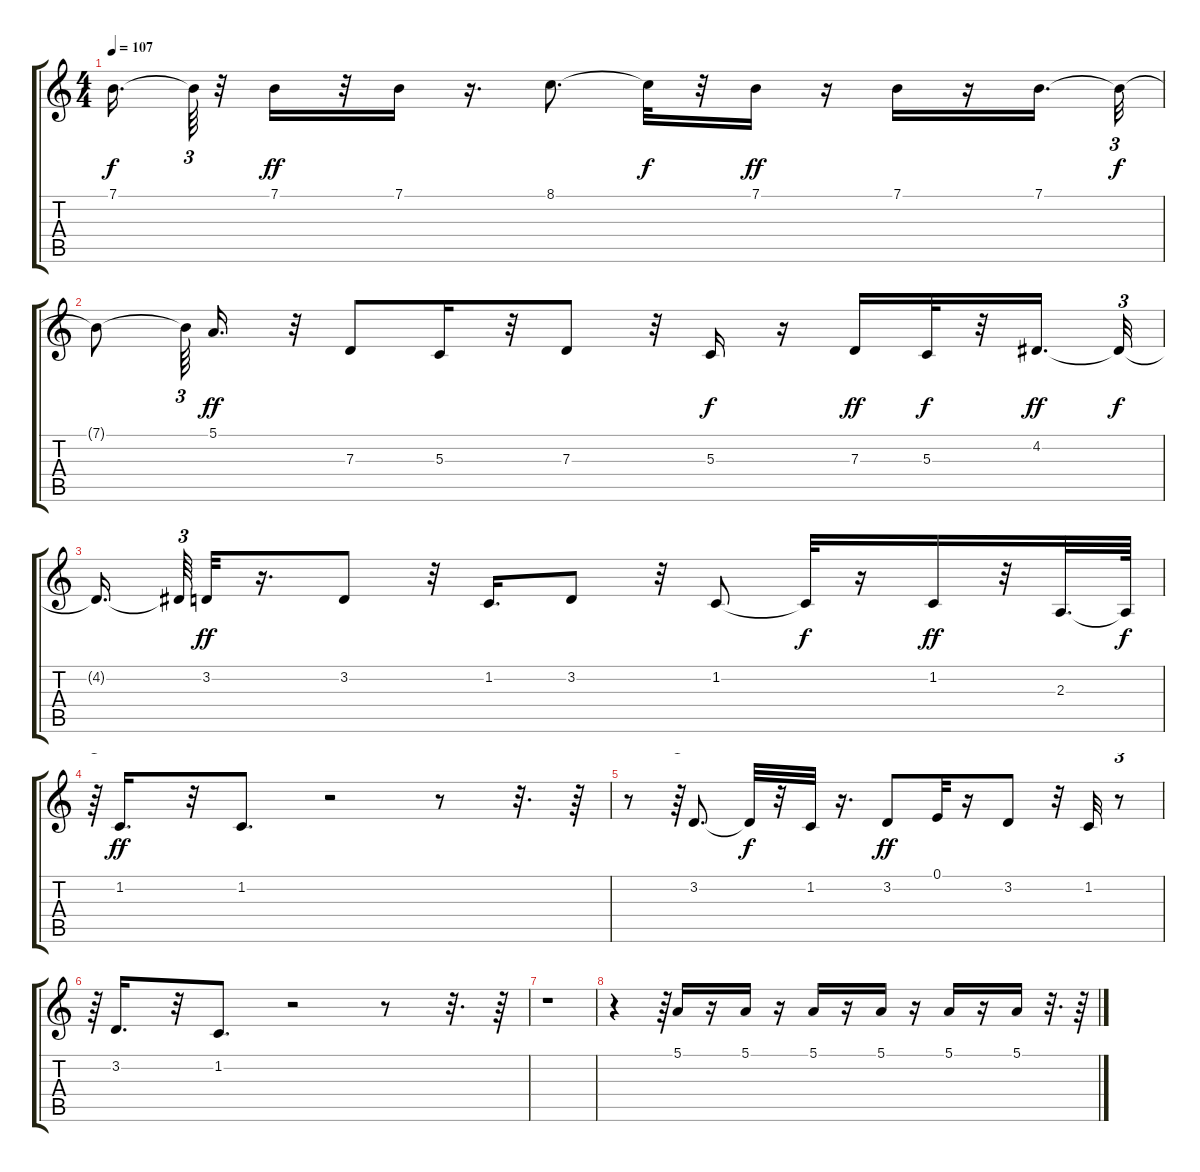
\track "" {instrument lead6voice}
\staff {score tabs}
\tuning (E4 B3 G3 D3 A2 E2) {hide}
\ts (4 4)
\tempo 107
\clef g2
\ks c
7.1{t}.16{d dy f} 7.1{t}.64{tu (3 2)} r.32 7.1.16{dy ff} r.32 7.1.16 r.16{d} 8.1.8{d} 8.1{t}.32{dy f} r.32 7.1.16{dy ff} r.16 7.1.16 r.16 7.1.16{d} 7.1{t}.32{tu (3 2) dy f} |
7.1{t}.8 7.1{t}.64{tu (3 2) beam splitsecondary} 5.1.16{d dy ff} r.32 7.3.8 5.3.16 r.32 7.3.8 r.32 5.3.16{dy f} r.16 7.3.16{dy ff} 5.3.32{dy f} r.32 4.2.16{d dy ff} 4.2{t}.32{tu (3 2) dy f} |
4.2{t}.16{d beam splitsecondary} 4.2{t}.64{tu (3 2)} 3.2.32{dy ff} r.16{d} 3.2.8 r.32 1.2.16{d} 3.2.8 r.32 1.2.8 1.2{t}.32{dy f} r.16 1.2.16{dy ff} r.32 2.3.32{d} 2.3{t}.64{dy f} |
r.64{tu (3 2)} 1.2.16{d dy ff} r.32 1.2.8{d} r.2 r.8 r.32{d} r.64 |
r.8 r.64{tu (3 2)} 3.2.8{d} 3.2{t}.32{dy f} r.32 1.2.32 r.16{d} 3.2.8{dy ff} 0.1.32 r.16 3.2.8 r.32 1.2.32 r.8{tu (3 2)} |
r.64{tu (3 2)} 3.2.16{d} r.32 1.2.8{d} r.2 r.8 r.32{d} r.64 |
r.1 |
r.4 r.64{tu (3 2)} 5.1.16 r.16 5.1.16 r.16 5.1.16 r.16 5.1.16 r.16 5.1.16 r.16 5.1.16 r.32{d} r.64
